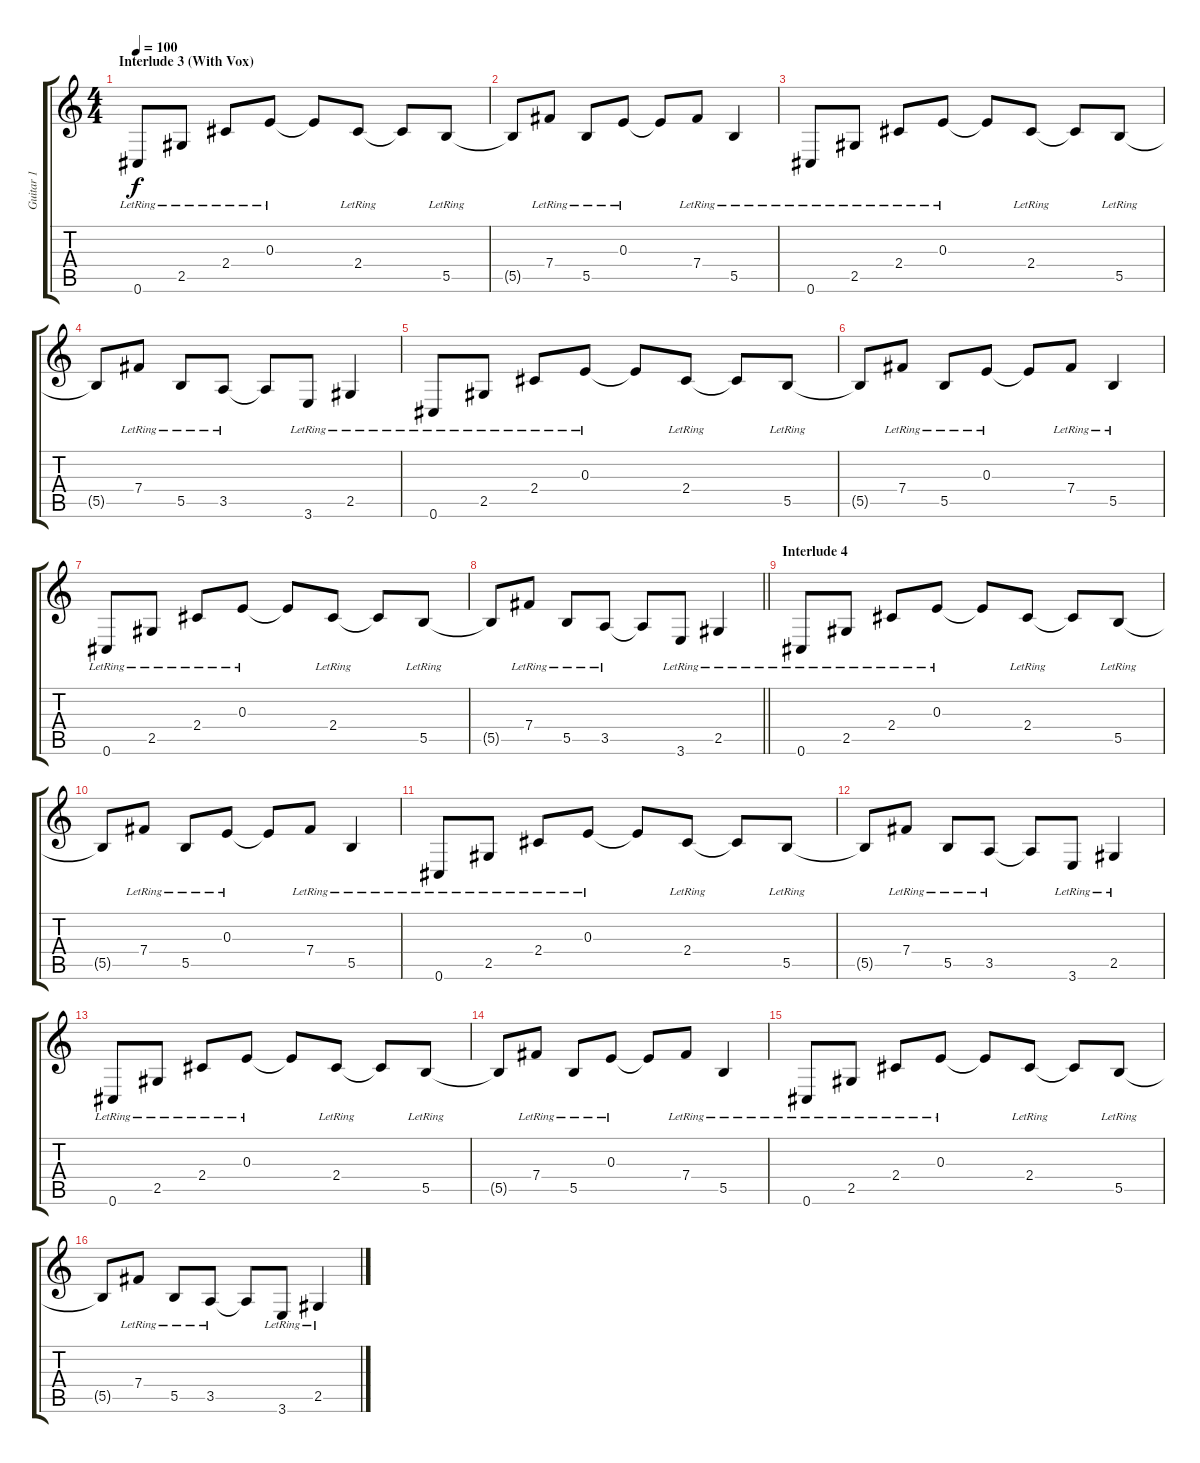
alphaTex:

\track ("Guitar 1" "Guitar 1") {instrument distortionguitar}
\staff {score tabs}
\tuning (Db4 Ab3 E3 B2 Gb2 Db2) {hide}
\ts (4 4)
\section ("" "Interlude 3 (With Vox)")
\tempo 100
\clef g2
\ks c
0.6{lr}.8{dy f} 2.5{lr}.8 2.4{lr}.8 0.3{lr}.8 0.3{t}.8 2.4{lr}.8 2.4{t}.8 5.5{lr}.8 |
5.5{t}.8 7.4{lr}.8 5.5{lr}.8 0.3{lr}.8 0.3{t}.8 7.4{lr}.8 5.5{lr}.4 |
0.6{lr}.8 2.5{lr}.8 2.4{lr}.8 0.3{lr}.8 0.3{t}.8 2.4{lr}.8 2.4{t}.8 5.5{lr}.8 |
5.5{t}.8 7.4{lr}.8 5.5{lr}.8 3.5{lr}.8 3.5{t}.8 3.6{lr}.8 2.5{lr}.4 |
0.6{lr}.8 2.5{lr}.8 2.4{lr}.8 0.3{lr}.8 0.3{t}.8 2.4{lr}.8 2.4{t}.8 5.5{lr}.8 |
5.5{t}.8 7.4{lr}.8 5.5{lr}.8 0.3{lr}.8 0.3{t}.8 7.4{lr}.8 5.5{lr}.4 |
0.6{lr}.8 2.5{lr}.8 2.4{lr}.8 0.3{lr}.8 0.3{t}.8 2.4{lr}.8 2.4{t}.8 5.5{lr}.8 |
\barLineRight lightlight
5.5{t}.8 7.4{lr}.8 5.5{lr}.8 3.5{lr}.8 3.5{t}.8 3.6{lr}.8 2.5{lr}.4 |
\section ("" "Interlude 4")
0.6{lr}.8 2.5{lr}.8 2.4{lr}.8 0.3{lr}.8 0.3{t}.8 2.4{lr}.8 2.4{t}.8 5.5{lr}.8 |
5.5{t}.8 7.4{lr}.8 5.5{lr}.8 0.3{lr}.8 0.3{t}.8 7.4{lr}.8 5.5{lr}.4 |
0.6{lr}.8 2.5{lr}.8 2.4{lr}.8 0.3{lr}.8 0.3{t}.8 2.4{lr}.8 2.4{t}.8 5.5{lr}.8 |
5.5{t}.8 7.4{lr}.8 5.5{lr}.8 3.5{lr}.8 3.5{t}.8 3.6{lr}.8 2.5{lr}.4 |
0.6{lr}.8 2.5{lr}.8 2.4{lr}.8 0.3{lr}.8 0.3{t}.8 2.4{lr}.8 2.4{t}.8 5.5{lr}.8 |
5.5{t}.8 7.4{lr}.8 5.5{lr}.8 0.3{lr}.8 0.3{t}.8 7.4{lr}.8 5.5{lr}.4 |
0.6{lr}.8 2.5{lr}.8 2.4{lr}.8 0.3{lr}.8 0.3{t}.8 2.4{lr}.8 2.4{t}.8 5.5{lr}.8 |
5.5{t}.8 7.4{lr}.8 5.5{lr}.8 3.5{lr}.8 3.5{t}.8 3.6{lr}.8 2.5{lr}.4
